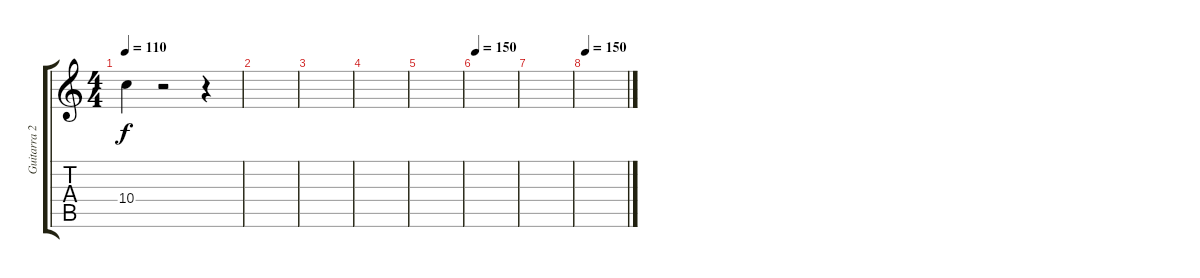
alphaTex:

\track ("Guitarra 2" "Guitarra 2") {instrument electricguitarjazz}
\staff {score tabs}
\tuning (E4 B3 G3 D3 A2 E2) {hide}
\ts (4 4)
\tempo 110
\clef g2
\ks c
10.4.4{dy f} r.2 r.4 |
|
|
|
|
\tempo 150
|
|
\tempo 150
